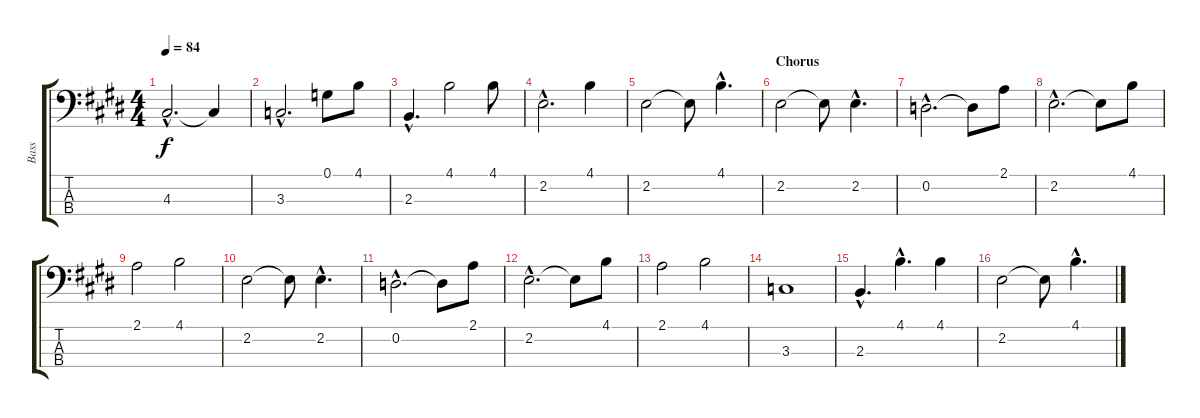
\track ("Bass" "Bass") {instrument electricbassfinger}
\staff {score tabs}
\tuning (G2 D2 A1 E1) {hide}
\ts (4 4)
\tempo 84
\clef f4
\ks e
4.3{hac}.2{d dy f} 4.3{t}.4 |
3.3{hac}.2{d} 0.1.8 4.1.8 |
2.3{hac}.4{d} 4.1.2 4.1.8 |
2.2{hac}.2{d} 4.1.4 |
2.2.2 2.2{t}.8 4.1{hac}.4{d} |
\section ("" "Chorus")
2.2.2 2.2{t}.8 2.2{hac}.4{d} |
0.2{hac}.2{d} 0.2{t}.8 2.1.8 |
2.2{hac}.2{d} 2.2{t}.8 4.1.8 |
2.1.2 4.1.2 |
2.2.2 2.2{t}.8 2.2{hac}.4{d} |
0.2{hac}.2{d} 0.2{t}.8 2.1.8 |
2.2{hac}.2{d} 2.2{t}.8 4.1.8 |
2.1.2 4.1.2 |
3.3.1 |
2.3{hac}.4{d} 4.1{hac}.4{d} 4.1.4 |
2.2.2 2.2{t}.8 4.1{hac}.4{d}
